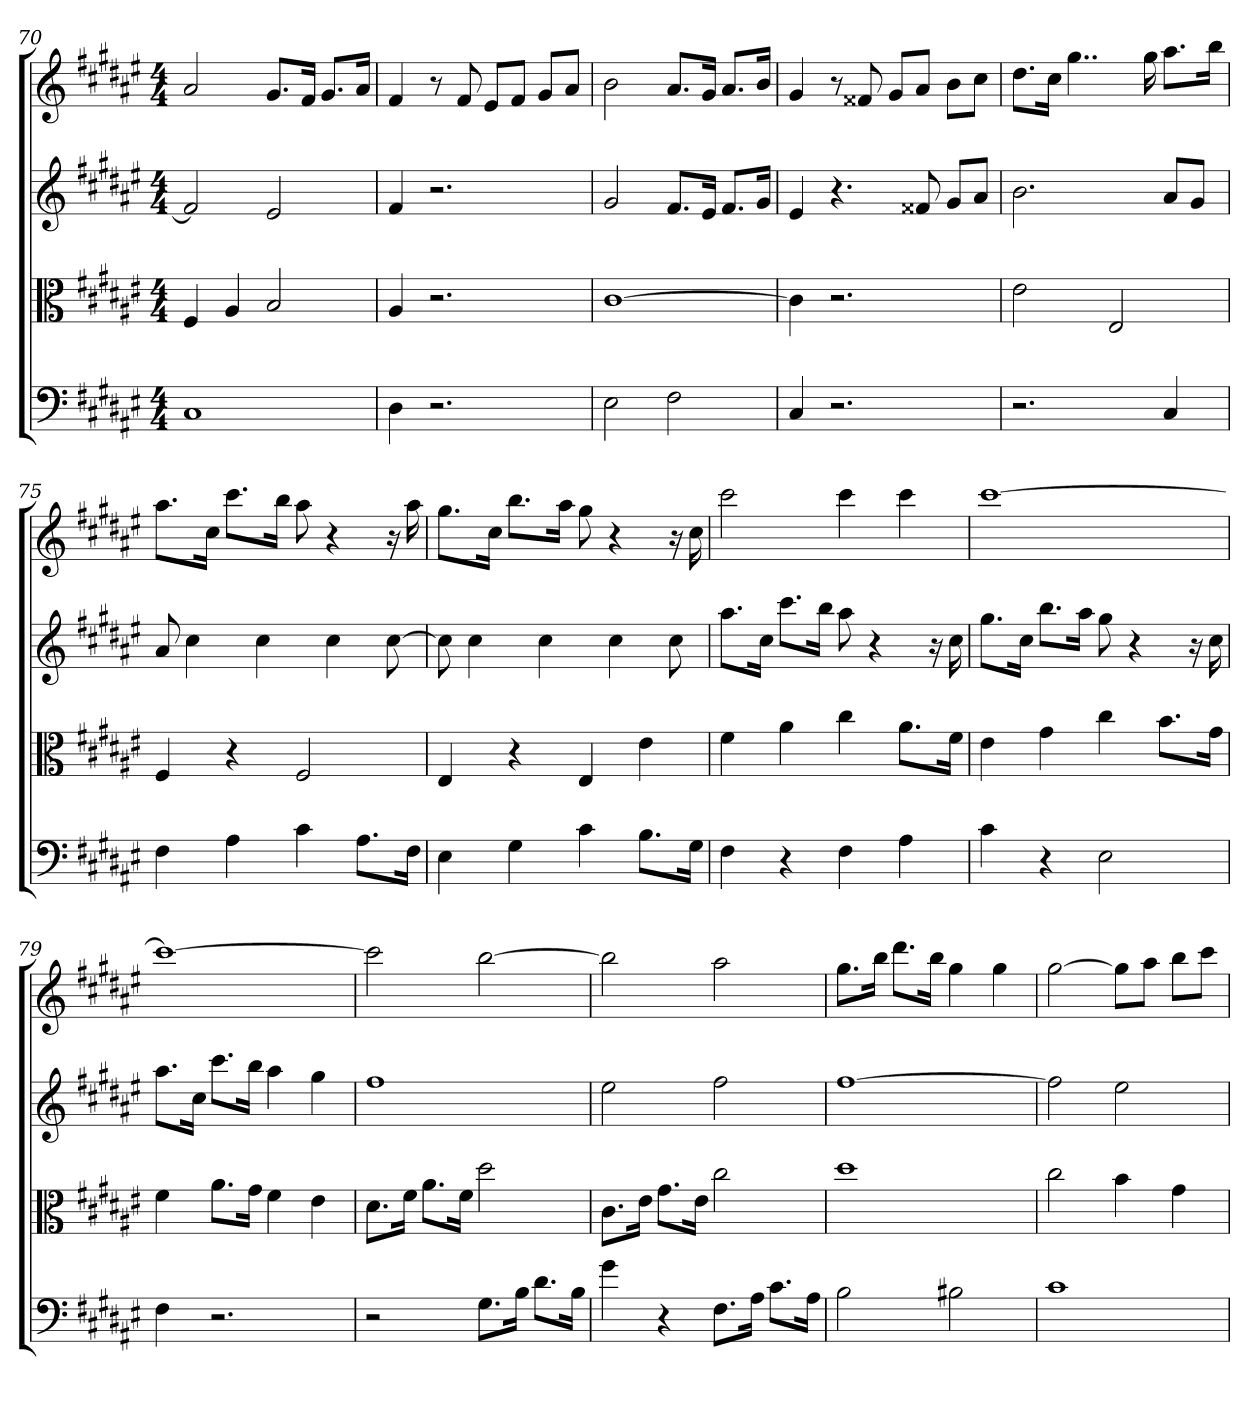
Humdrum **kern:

**kern	**kern	**kern	**kern
*part4	*part3	*part2	*part1
*staff4	*staff3	*staff2	*staff1
*clefF4	*clefC3	*	*
*k[f#c#g#d#a#e#]	*k[f#c#g#d#a#e#]	*k[f#c#g#d#a#e#]	*k[f#c#g#d#a#e#]
*F#:	*F#:	*F#:	*F#:
*M4/4	*M4/4	*M4/4	*M4/4
=70	=70	=70	=70
1C#	4F#	2f#]	2a#
.	4A#	.	.
.	2B	2e#	8.g#L
.	.	.	16f#Jk
.	.	.	8.g#L
.	.	.	16a#Jk
=71	=71	=71	=71
4D#	4A#	4f#	4f#
2.r	2.r	2.r	8r
.	.	.	8f#
.	.	.	8e#L
.	.	.	8f#J
.	.	.	8g#L
.	.	.	8a#J
=72	=72	=72	=72
2E#	[1c#	2g#	2b
2F#	.	8.f#L	8.a#L
.	.	16e#Jk	16g#Jk
.	.	8.f#L	8.a#L
.	.	16g#Jk	16bJk
=73	=73	=73	=73
4C#	4c#]	4e#	4g#
2.r	2.r	4.r	8r
.	.	.	8f##X
.	.	.	8g#L
.	.	8f##X	8a#J
.	.	8g#L	8bL
.	.	8a#J	8cc#J
=74	=74	=74	=74
2.r	2e#	2.b	8.dd#L
.	.	.	16cc#Jk
.	.	.	4..gg#
.	2E#	.	.
.	.	.	16gg#
4C#	.	8a#L	8.aa#L
.	.	8g#J	.
.	.	.	16bbJk
=75	=75	=75	=75
4F#	4F#	8a#	8.aa#L
.	.	4cc#	.
.	.	.	16cc#Jk
4A#	4r	.	8.ccc#L
.	.	4cc#	.
.	.	.	16bbJk
4c#	2F#	.	8aa#
.	.	4cc#	4r
8.A#\L	.	.	.
.	.	[8cc#	16r
16F#\Jk	.	.	16aa#
=76	=76	=76	=76
4E#	4E#	8cc#]	8.gg#L
.	.	4cc#	.
.	.	.	16cc#Jk
4G#	4r	.	8.bbL
.	.	4cc#	.
.	.	.	16aa#Jk
4c#	4E#	.	8gg#
.	.	4cc#	4r
8.B\L	4e#	.	.
.	.	8cc#	16r
16G#\Jk	.	.	16cc#
=77	=77	=77	=77
4F#	4f#	8.aa#L	2ccc#
.	.	16cc#Jk	.
4r	4a#	8.ccc#L	.
.	.	16bbJk	.
4F#	4cc#	8aa#	4ccc#
.	.	4r	.
4A#	8.a#\L	.	4ccc#
.	.	16r	.
.	16f#\Jk	16cc#	.
=78	=78	=78	=78
4c#	4e#	8.gg#L	[1ccc#
.	.	16cc#Jk	.
4r	4g#	8.bbL	.
.	.	16aa#Jk	.
2E#	4cc#	8gg#	.
.	.	4r	.
.	8.b\L	.	.
.	.	16r	.
.	16g#\Jk	16cc#	.
=79	=79	=79	=79
4F#	4f#	8.aa#L	1ccc#_
.	.	16cc#Jk	.
2.r	8.a#\L	8.ccc#L	.
.	16g#\Jk	16bbJk	.
.	4f#	4aa#	.
.	4e#	4gg#	.
=80	=80	=80	=80
2r	8.d#\L	1ff#	2ccc#]
.	16f#\Jk	.	.
.	8.a#\L	.	.
.	16f#\Jk	.	.
8.G#\L	2dd#	.	[2bb
16B\Jk	.	.	.
8.d#\L	.	.	.
16B\Jk	.	.	.
=81	=81	=81	=81
4g#	8.c#\L	2ee#	2bb]
.	16e#\Jk	.	.
4r	8.g#\L	.	.
.	16e#\Jk	.	.
8.F#\L	2cc#	2ff#	2aa#
16A#\Jk	.	.	.
8.c#\L	.	.	.
16A#\Jk	.	.	.
=82	=82	=82	=82
2B	1dd#	[1ff#	8.gg#L
.	.	.	16bbJk
.	.	.	8.ddd#L
.	.	.	16bbJk
2B#X	.	.	4gg#
.	.	.	4gg#
=83	=83	=83	=83
1c#	2cc#	2ff#]	[2gg#
.	4b	2ee#	8gg#L]
.	.	.	8aa#J
.	4g#	.	8bbL
.	.	.	8ccc#J
=	=	=	=
*-	*-	*-	*-
